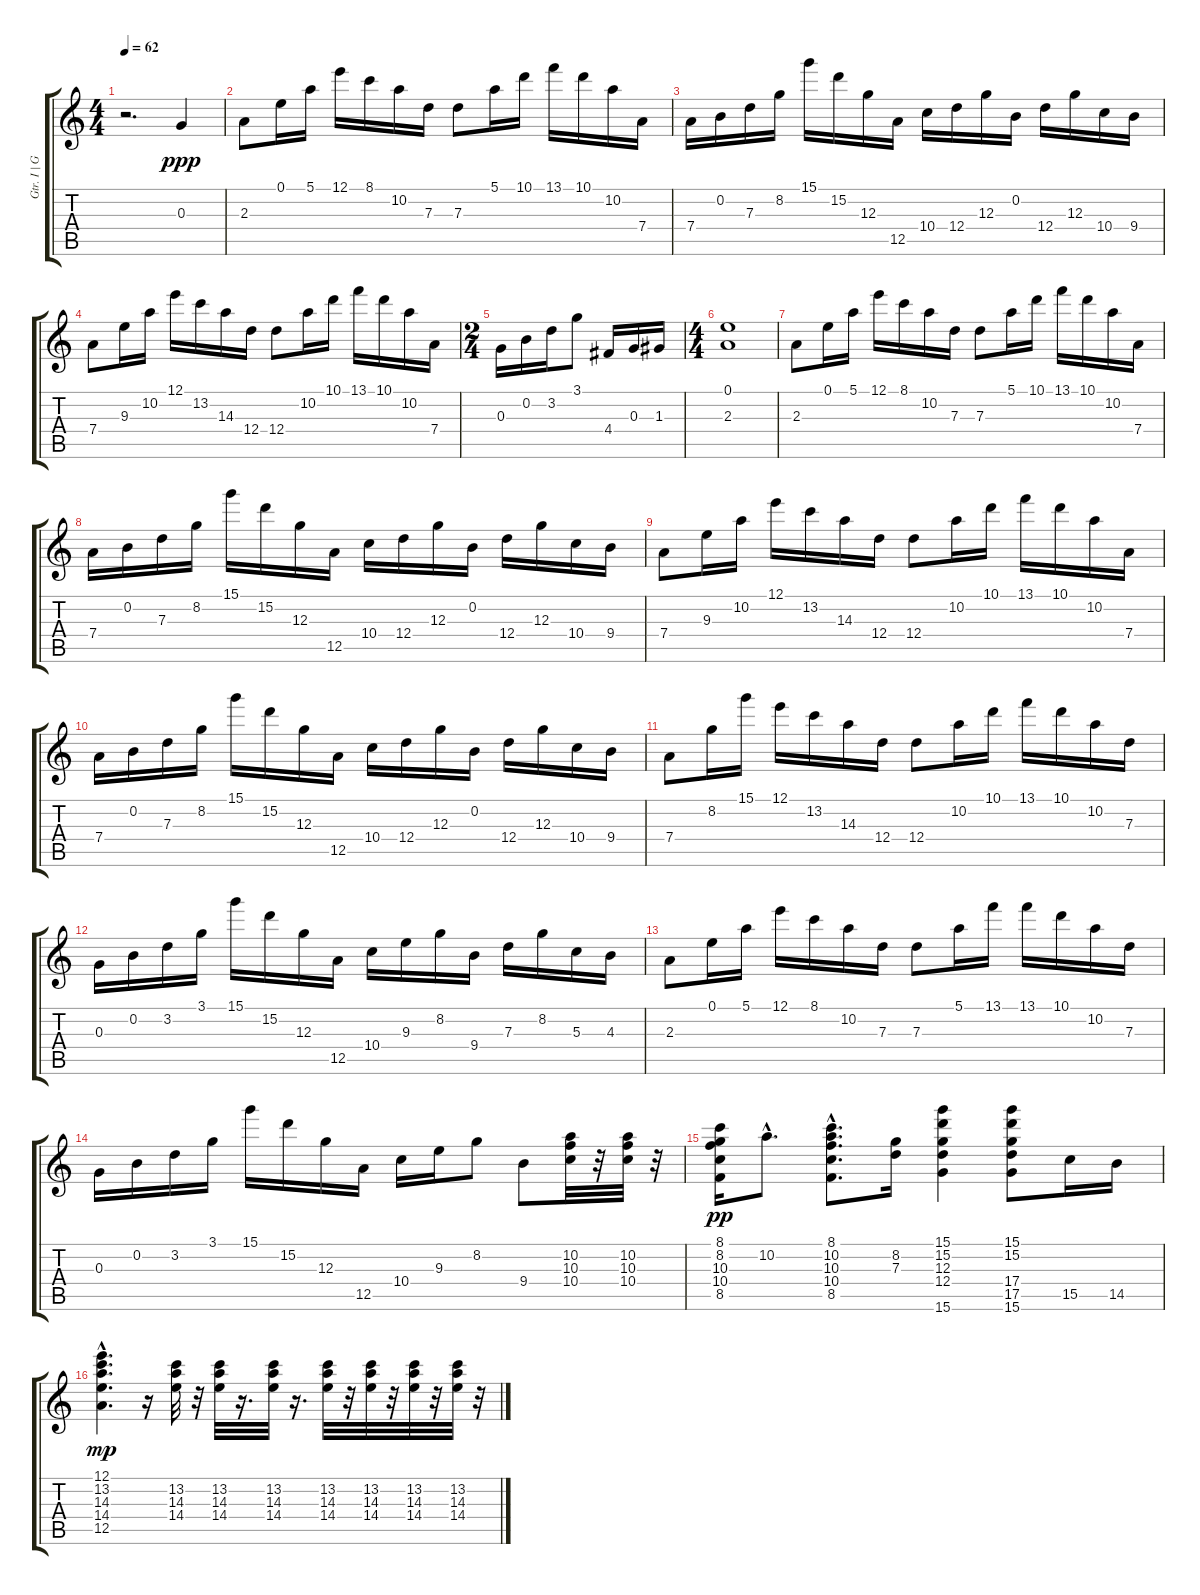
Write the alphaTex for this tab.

\track ("Gtr. I | Guns n' Roses" "Gtr. I | G") {instrument distortionguitar}
\staff {score tabs}
\tuning (E4 B3 G3 D3 A2 E2) {hide}
\ts (4 4)
\tempo 62
\clef g2
\ks c
r.2{d dy ppp instrument distortionguitar} 0.3.4 |
2.3.8 0.1.16 5.1.16 12.1.16 8.1.16 10.2.16 7.3.16 7.3.8 5.1.16 10.1.16 13.1.16 10.1.16 10.2.16 7.4.16 |
7.4.16 0.2.16 7.3.16 8.2.16 15.1.16 15.2.16 12.3.16 12.5.16 10.4.16 12.4.16 12.3.16 0.2.16 12.4.16 12.3.16 10.4.16 9.4.16 |
7.4.8 9.3.16 10.2.16 12.1.16 13.2.16 14.3.16 12.4.16 12.4.8 10.2.16 10.1.16 13.1.16 10.1.16 10.2.16 7.4.16 |
\ts (2 4)
0.3.16 0.2.16 3.2.16 3.1.8 4.4.16 0.3.16 1.3.16 |
\ts (4 4)
(0.1 2.3).1 |
2.3.8 0.1.16 5.1.16 12.1.16 8.1.16 10.2.16 7.3.16 7.3.8 5.1.16 10.1.16 13.1.16 10.1.16 10.2.16 7.4.16 |
7.4.16 0.2.16 7.3.16 8.2.16 15.1.16 15.2.16 12.3.16 12.5.16 10.4.16 12.4.16 12.3.16 0.2.16 12.4.16 12.3.16 10.4.16 9.4.16 |
7.4.8 9.3.16 10.2.16 12.1.16 13.2.16 14.3.16 12.4.16 12.4.8 10.2.16 10.1.16 13.1.16 10.1.16 10.2.16 7.4.16 |
7.4.16 0.2.16 7.3.16 8.2.16 15.1.16 15.2.16 12.3.16 12.5.16 10.4.16 12.4.16 12.3.16 0.2.16 12.4.16 12.3.16 10.4.16 9.4.16 |
7.4.8 8.2.16 15.1.16 12.1.16 13.2.16 14.3.16 12.4.16 12.4.8 10.2.16 10.1.16 13.1.16 10.1.16 10.2.16 7.3.16 |
0.3.16 0.2.16 3.2.16 3.1.16 15.1.16 15.2.16 12.3.16 12.5.16 10.4.16 9.3.16 8.2.16 9.4.16 7.3.16 8.2.16 5.3.16 4.3.16 |
2.3.8 0.1.16 5.1.16 12.1.16 8.1.16 10.2.16 7.3.16 7.3.8 5.1.16 13.1.16 13.1.16 10.1.16 10.2.16 7.3.16 |
0.3.16 0.2.16 3.2.16 3.1.16 15.1.16 15.2.16 12.3.16 12.5.16 10.4.16 9.3.16 8.2.8 9.4.8 (10.2 10.3 10.4).32 r.32 (10.2 10.3 10.4).32 r.32 |
(8.1 8.2 10.3 10.4 8.5).16{dy pp} 10.2{hac}.8{d} (8.1{hac} 10.2{hac} 10.3{hac} 10.4{hac} 8.5{hac}).8{d} (8.2 7.3).16 (15.1 15.2 12.3 12.4 15.6).4 (15.1 15.2 17.4 17.5 15.6).8 15.5.16 14.5.16 |
(12.1{hac} 13.2{hac} 14.3{hac} 14.4{hac} 12.5{hac}).4{d dy mp} r.16 (13.2 14.3 14.4).32 r.32 (13.2 14.3 14.4).32 r.16{d} (13.2 14.3 14.4).32 r.16{d} (13.2 14.3 14.4).32 r.32 (13.2 14.3 14.4).32 r.32 (13.2 14.3 14.4).32 r.32 (13.2 14.3 14.4).32 r.32
